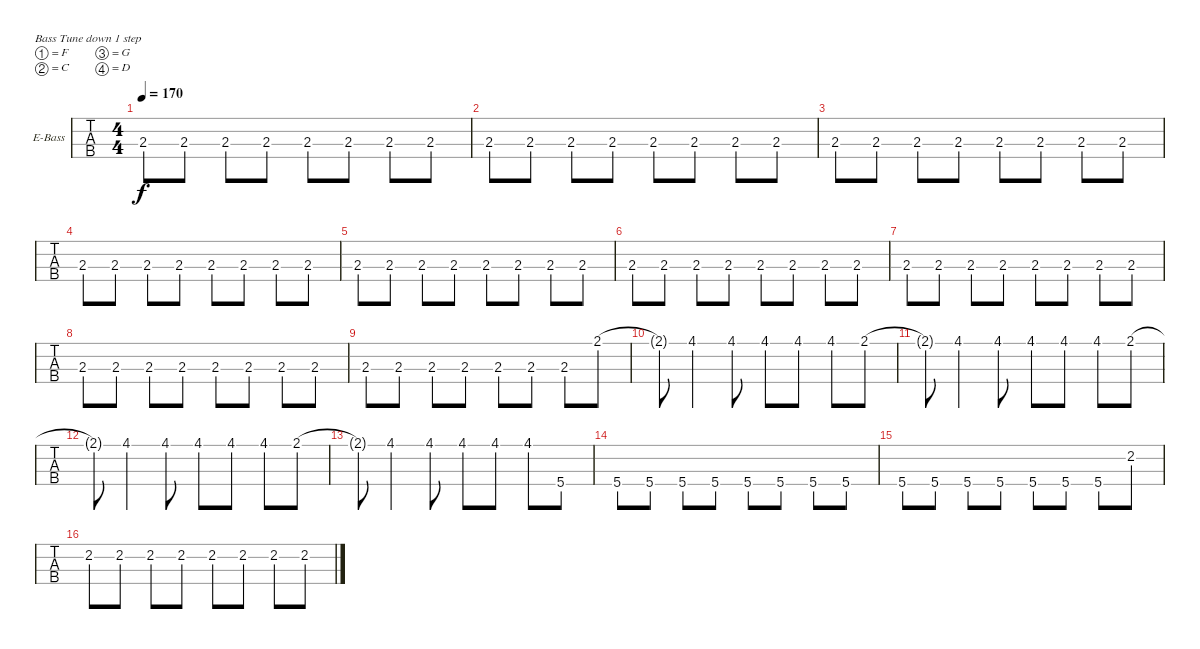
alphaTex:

\bracketExtendMode groupsimilarinstruments
\firstSystemTrackNameOrientation horizontal
\otherSystemsTrackNameOrientation horizontal
\track ("Jason" "E-Bass") {instrument electricbasspick}
\staff {tabs}
\tuning (F2 C2 G1 D1)
\ts (4 4)
\tempo 170
\clef f4
\ks c
2.3.8{dy f} 2.3.8 2.3.8 2.3.8 2.3.8 2.3.8 2.3.8 2.3.8 |
2.3.8 2.3.8 2.3.8 2.3.8 2.3.8 2.3.8 2.3.8 2.3.8 |
2.3.8 2.3.8 2.3.8 2.3.8 2.3.8 2.3.8 2.3.8 2.3.8 |
2.3.8 2.3.8 2.3.8 2.3.8 2.3.8 2.3.8 2.3.8 2.3.8 |
2.3.8 2.3.8 2.3.8 2.3.8 2.3.8 2.3.8 2.3.8 2.3.8 |
2.3.8 2.3.8 2.3.8 2.3.8 2.3.8 2.3.8 2.3.8 2.3.8 |
2.3.8 2.3.8 2.3.8 2.3.8 2.3.8 2.3.8 2.3.8 2.3.8 |
2.3.8 2.3.8 2.3.8 2.3.8 2.3.8 2.3.8 2.3.8 2.3.8 |
2.3.8 2.3.8 2.3.8 2.3.8 2.3.8 2.3.8 2.3.8 2.1.8 |
2.1{t}.8 4.1.4 4.1.8 4.1.8 4.1.8 4.1.8 2.1.8 |
2.1{t}.8 4.1.4 4.1.8 4.1.8 4.1.8 4.1.8 2.1.8 |
2.1{t}.8 4.1.4 4.1.8 4.1.8 4.1.8 4.1.8 2.1.8 |
2.1{t}.8 4.1.4 4.1.8 4.1.8 4.1.8 4.1.8 5.4.8 |
5.4.8 5.4.8 5.4.8 5.4.8 5.4.8 5.4.8 5.4.8 5.4.8 |
5.4.8 5.4.8 5.4.8 5.4.8 5.4.8 5.4.8 5.4.8 2.2.8 |
2.2.8 2.2.8 2.2.8 2.2.8 2.2.8 2.2.8 2.2.8 2.2.8
